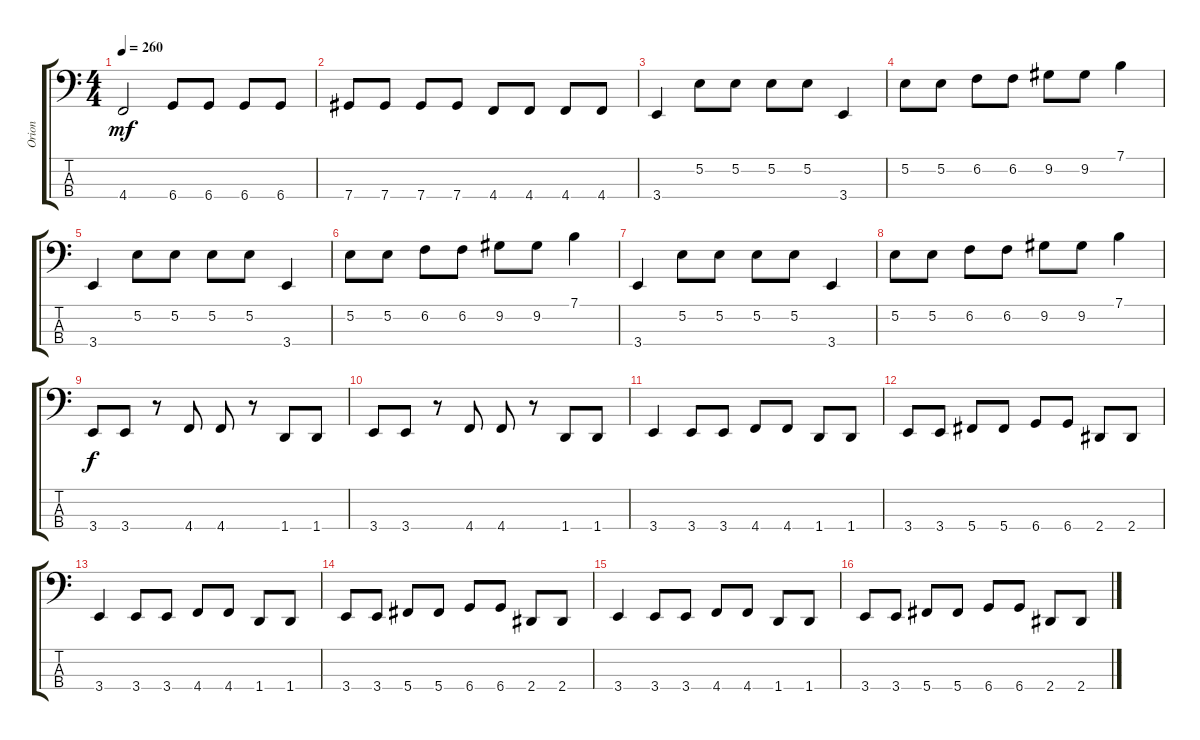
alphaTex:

\track ("Orion" "Orion") {instrument electricbassfinger}
\staff {score tabs}
\tuning (E2 B1 Gb1 Db1) {hide}
\ts (4 4)
\tempo 260
\clef f4
\ks c
4.4.2{dy mf} 6.4.8 6.4.8 6.4.8 6.4.8 |
7.4.8 7.4.8 7.4.8 7.4.8 4.4.8 4.4.8 4.4.8 4.4.8 |
3.4.4 5.2.8 5.2.8 5.2.8 5.2.8 3.4.4 |
5.2.8 5.2.8 6.2.8 6.2.8 9.2.8 9.2.8 7.1.4 |
3.4.4 5.2.8 5.2.8 5.2.8 5.2.8 3.4.4 |
5.2.8 5.2.8 6.2.8 6.2.8 9.2.8 9.2.8 7.1.4 |
3.4.4 5.2.8 5.2.8 5.2.8 5.2.8 3.4.4 |
5.2.8 5.2.8 6.2.8 6.2.8 9.2.8 9.2.8 7.1.4 |
3.4.8{dy f} 3.4.8 r.8 4.4.8 4.4.8 r.8 1.4.8 1.4.8 |
3.4.8 3.4.8 r.8 4.4.8 4.4.8 r.8 1.4.8 1.4.8 |
3.4.4 3.4.8 3.4.8 4.4.8 4.4.8 1.4.8 1.4.8 |
3.4.8 3.4.8 5.4.8 5.4.8 6.4.8 6.4.8 2.4.8 2.4.8 |
3.4.4 3.4.8 3.4.8 4.4.8 4.4.8 1.4.8 1.4.8 |
3.4.8 3.4.8 5.4.8 5.4.8 6.4.8 6.4.8 2.4.8 2.4.8 |
3.4.4 3.4.8 3.4.8 4.4.8 4.4.8 1.4.8 1.4.8 |
3.4.8 3.4.8 5.4.8 5.4.8 6.4.8 6.4.8 2.4.8 2.4.8
